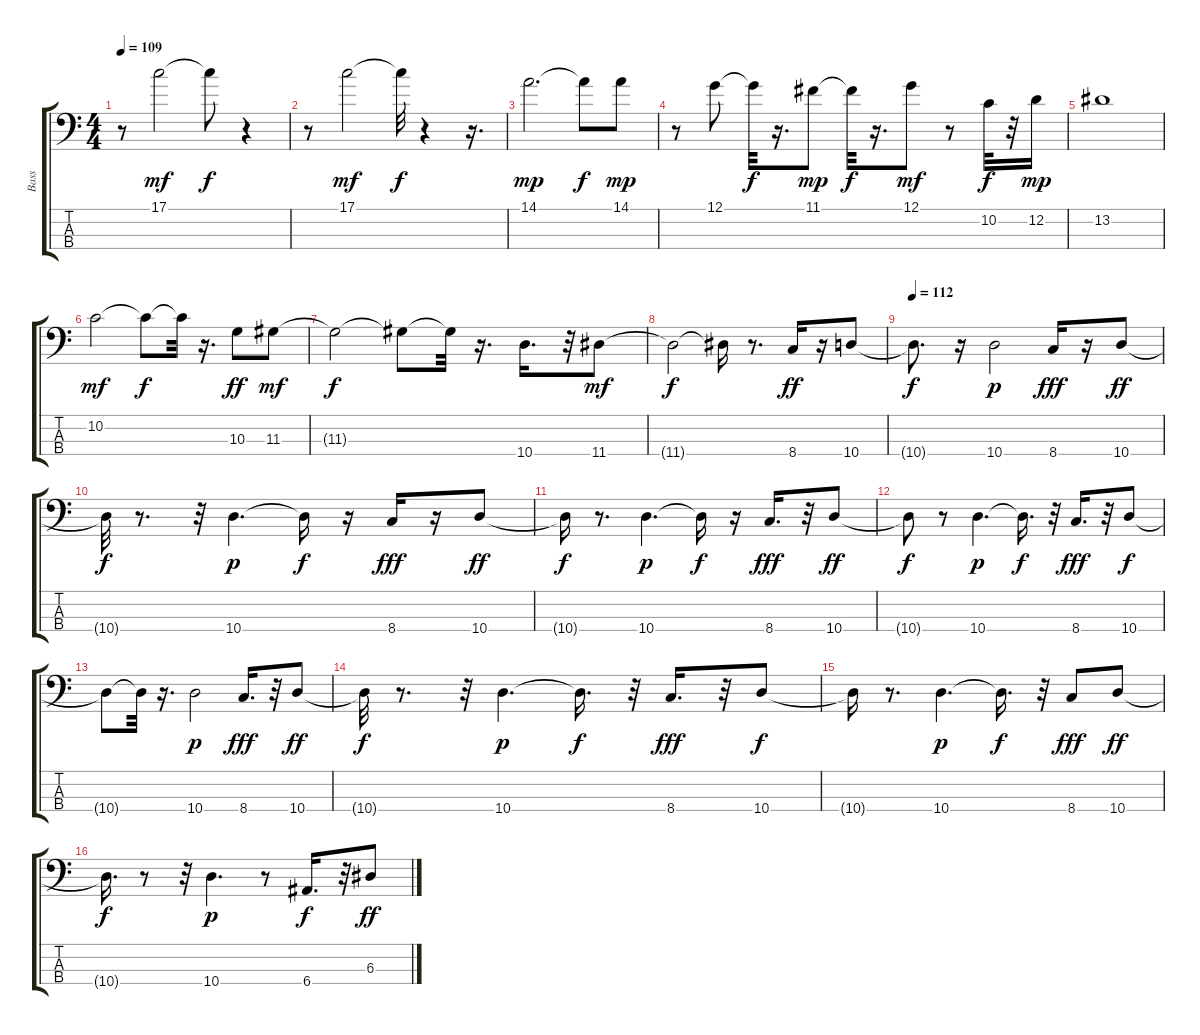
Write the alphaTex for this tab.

\track ("Bass" "Bass") {instrument slapbass1}
\staff {score tabs}
\tuning (G2 D2 A1 E1) {hide}
\ts (4 4)
\tempo 109
\clef f4
\ks c
r.8{dy f} 17.1.2{dy mf} 17.1{t}.8{dy f} r.4 |
r.8 17.1.2{dy mf} 17.1{t}.32{dy f} r.4 r.16{d} |
14.1.2{d dy mp} 14.1{t}.8{dy f} 14.1.8{dy mp} |
r.8 12.1.8 12.1{t}.32{dy f} r.16{d} 11.1.8{dy mp} 11.1{t}.32{dy f} r.16{d} 12.1.8{dy mf} r.8 10.2.32{dy f} r.32 12.2.16{dy mp} |
13.2.1 |
10.2.2{dy mf} 10.2{t}.8{dy f} 10.2{t}.32 r.16{d} 10.3.8{dy ff} 11.3.8{dy mf} |
11.3{t}.2{dy f} 11.3{t}.8 11.3{t}.32 r.16{d} 10.4.16{d} r.32 11.4.8{dy mf} |
11.4{t}.2{dy f} 11.4{t}.16 r.8{d} 8.4.16{dy ff} r.16 10.4.8 |
\tempo 112
10.4{t}.8{d dy f} r.16 10.4.2{dy p} 8.4.16{dy fff} r.16 10.4.8{dy ff} |
10.4{t}.32{dy f} r.8{d} r.32 10.4.4{d dy p} 10.4{t}.16{dy f} r.16 8.4.16{dy fff} r.16 10.4.8{dy ff} |
10.4{t}.16{dy f} r.8{d} 10.4.4{d dy p} 10.4{t}.16{dy f} r.16 8.4.16{d dy fff} r.32 10.4.8{dy ff} |
10.4{t}.8{dy f} r.8 10.4.4{d dy p} 10.4{t}.16{d dy f} r.32 8.4.16{d dy fff} r.32 10.4.8{dy f} |
10.4{t}.8 10.4{t}.32 r.16{d} 10.4.2{dy p} 8.4.16{d dy fff} r.32 10.4.8{dy ff} |
10.4{t}.32{dy f} r.8{d} r.32 10.4.4{d dy p} 10.4{t}.16{d dy f} r.32 8.4.16{d dy fff} r.32 10.4.8{dy f} |
10.4{t}.16 r.8{d} 10.4.4{d dy p} 10.4{t}.16{d dy f} r.32 8.4.8{dy fff} 10.4.8{dy ff} |
10.4{t}.16{d dy f} r.8 r.32 10.4.4{d dy p} r.8 6.4.16{d dy f} r.32 6.3.8{dy ff}
